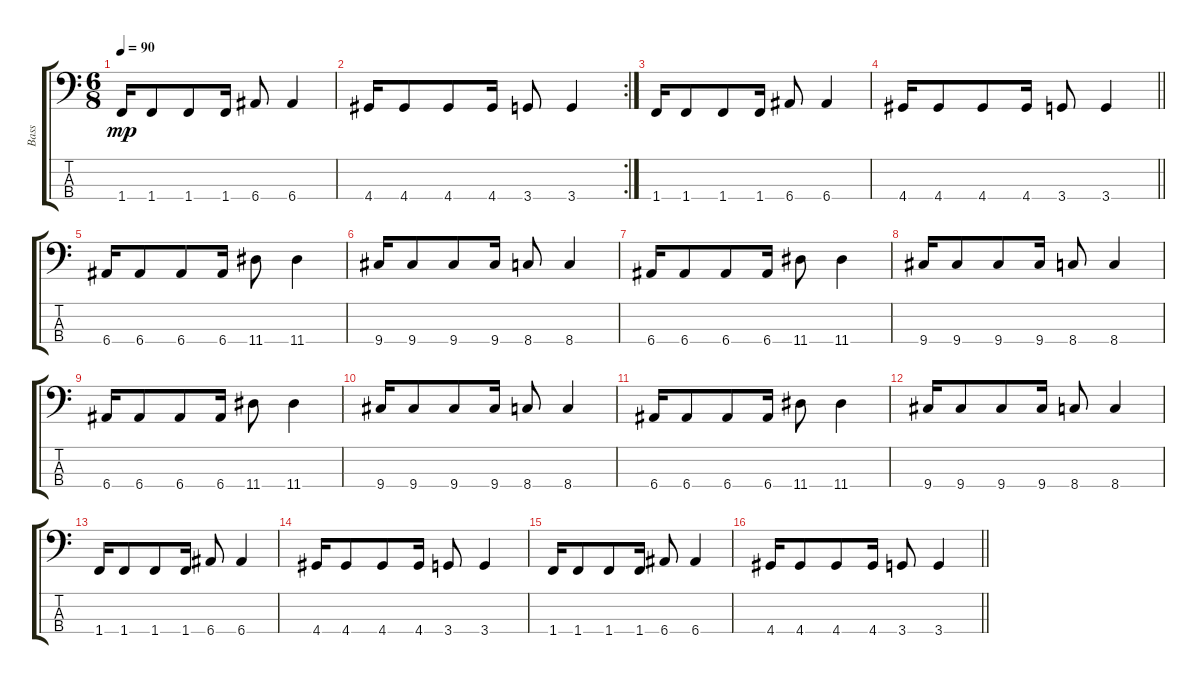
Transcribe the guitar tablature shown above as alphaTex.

\track ("Bass" "Bass") {instrument electricbasspick}
\staff {score tabs}
\tuning (G2 D2 A1 E1) {hide}
\ts (6 8)
\section ("" "")
\tempo 90
\clef f4
\ks c
1.4.16{dy mp} 1.4.8 1.4.8 1.4.16 6.4.8 6.4.4 |
\rc 2
4.4.16 4.4.8 4.4.8 4.4.16 3.4.8 3.4.4 |
1.4.16 1.4.8 1.4.8 1.4.16 6.4.8 6.4.4 |
\barLineRight lightlight
4.4.16 4.4.8 4.4.8 4.4.16 3.4.8 3.4.4 |
6.4.16 6.4.8 6.4.8 6.4.16 11.4.8 11.4.4 |
9.4.16 9.4.8 9.4.8 9.4.16 8.4.8 8.4.4 |
6.4.16 6.4.8 6.4.8 6.4.16 11.4.8 11.4.4 |
9.4.16 9.4.8 9.4.8 9.4.16 8.4.8 8.4.4 |
6.4.16 6.4.8 6.4.8 6.4.16 11.4.8 11.4.4 |
9.4.16 9.4.8 9.4.8 9.4.16 8.4.8 8.4.4 |
6.4.16 6.4.8 6.4.8 6.4.16 11.4.8 11.4.4 |
9.4.16 9.4.8 9.4.8 9.4.16 8.4.8 8.4.4 |
1.4.16 1.4.8 1.4.8 1.4.16 6.4.8 6.4.4 |
4.4.16 4.4.8 4.4.8 4.4.16 3.4.8 3.4.4 |
1.4.16 1.4.8 1.4.8 1.4.16 6.4.8 6.4.4 |
\barLineRight lightlight
4.4.16 4.4.8 4.4.8 4.4.16 3.4.8 3.4.4
